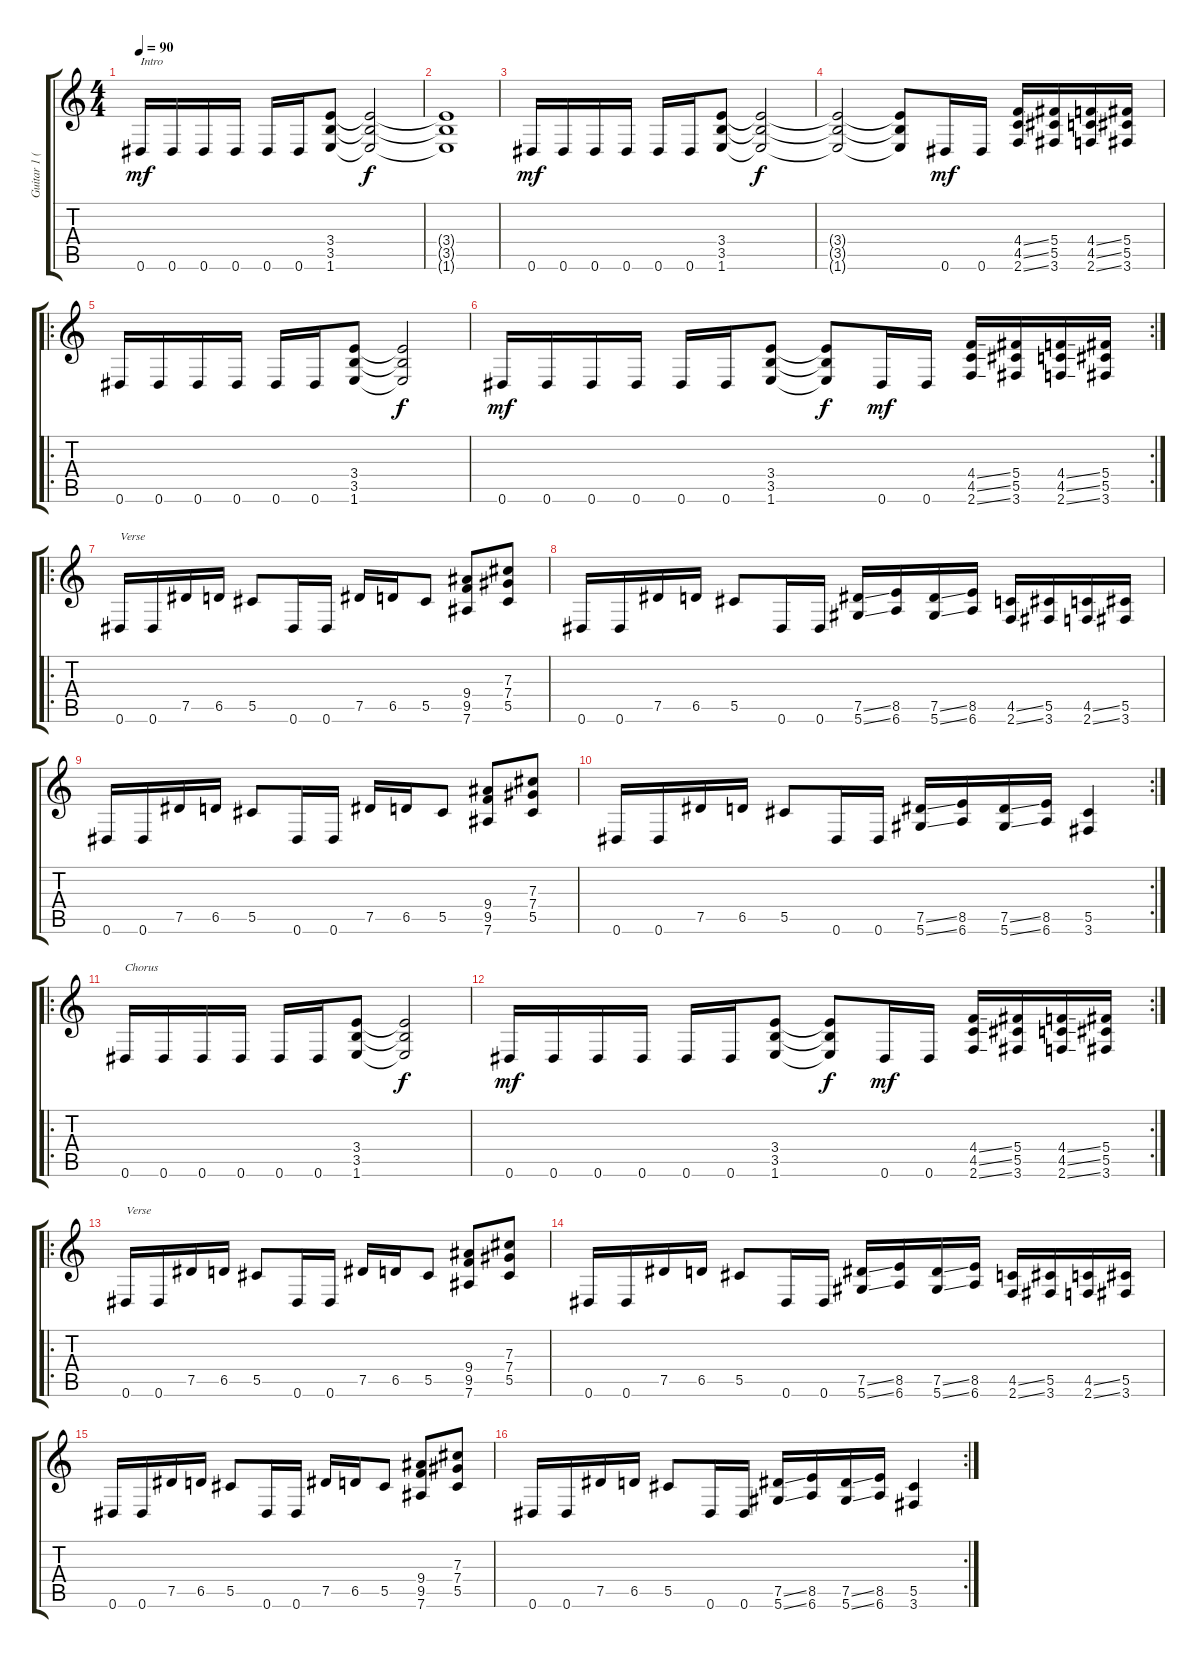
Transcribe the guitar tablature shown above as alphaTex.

\track ("Guitar 1 (Dave Mustaine)" "Guitar 1 (") {instrument distortionguitar}
\staff {score tabs}
\tuning (Eb4 Bb3 Gb3 Db3 Ab2 Eb2) {hide}
\ts (4 4)
\tempo 90
\clef g2
\ks c
0.6.16{txt "Intro" dy mf instrument distortionguitar} 0.6.16 0.6.16 0.6.16 0.6.16 0.6.16 (3.4 3.5 1.6).8 (3.4{t} 3.5{t} 1.6{t}).2{dy f} |
(3.4{t} 3.5{t} 1.6{t}).1 |
0.6.16{dy mf} 0.6.16 0.6.16 0.6.16 0.6.16 0.6.16 (3.4 3.5 1.6).8 (3.4{t} 3.5{t} 1.6{t}).2{dy f} |
(3.4{t} 3.5{t} 1.6{t}).2 (3.4{t} 3.5{t} 1.6{t}).8 0.6.16{dy mf} 0.6.16 (4.4{ss} 4.5{ss} 2.6{ss}).16 (5.4 5.5 3.6).16 (4.4{ss} 4.5{ss} 2.6{ss}).16 (5.4 5.5 3.6).16 |
\ro
0.6.16 0.6.16 0.6.16 0.6.16 0.6.16 0.6.16 (3.4 3.5 1.6).8 (3.4{t} 3.5{t} 1.6{t}).2{dy f} |
\rc 2
0.6.16{dy mf} 0.6.16 0.6.16 0.6.16 0.6.16 0.6.16 (3.4 3.5 1.6).8 (3.4{t} 3.5{t} 1.6{t}).8{dy f} 0.6.16{dy mf} 0.6.16 (4.4{ss} 4.5{ss} 2.6{ss}).16 (5.4 5.5 3.6).16 (4.4{ss} 4.5{ss} 2.6{ss}).16 (5.4 5.5 3.6).16 |
\ro
0.6.16{txt "Verse"} 0.6.16 7.5.16 6.5.16 5.5.8 0.6.16 0.6.16 7.5.16 6.5.16 5.5.8 (9.4 9.5 7.6).8 (7.3 7.4 5.5).8 |
0.6.16 0.6.16 7.5.16 6.5.16 5.5.8 0.6.16 0.6.16 (7.5{ss} 5.6{ss}).16 (8.5 6.6).16 (7.5{ss} 5.6{ss}).16 (8.5 6.6).16 (4.5{ss} 2.6{ss}).16 (5.5 3.6).16 (4.5{ss} 2.6{ss}).16 (5.5 3.6).16 |
0.6.16 0.6.16 7.5.16 6.5.16 5.5.8 0.6.16 0.6.16 7.5.16 6.5.16 5.5.8 (9.4 9.5 7.6).8 (7.3 7.4 5.5).8 |
\rc 2
0.6.16 0.6.16 7.5.16 6.5.16 5.5.8 0.6.16 0.6.16 (7.5{ss} 5.6{ss}).16 (8.5 6.6).16 (7.5{ss} 5.6{ss}).16 (8.5 6.6).16 (5.5 3.6).4 |
\ro
0.6.16{txt "Chorus"} 0.6.16 0.6.16 0.6.16 0.6.16 0.6.16 (3.4 3.5 1.6).8 (3.4{t} 3.5{t} 1.6{t}).2{dy f} |
\rc 2
0.6.16{dy mf} 0.6.16 0.6.16 0.6.16 0.6.16 0.6.16 (3.4 3.5 1.6).8 (3.4{t} 3.5{t} 1.6{t}).8{dy f} 0.6.16{dy mf} 0.6.16 (4.4{ss} 4.5{ss} 2.6{ss}).16 (5.4 5.5 3.6).16 (4.4{ss} 4.5{ss} 2.6{ss}).16 (5.4 5.5 3.6).16 |
\ro
0.6.16{txt "Verse"} 0.6.16 7.5.16 6.5.16 5.5.8 0.6.16 0.6.16 7.5.16 6.5.16 5.5.8 (9.4 9.5 7.6).8 (7.3 7.4 5.5).8 |
0.6.16 0.6.16 7.5.16 6.5.16 5.5.8 0.6.16 0.6.16 (7.5{ss} 5.6{ss}).16 (8.5 6.6).16 (7.5{ss} 5.6{ss}).16 (8.5 6.6).16 (4.5{ss} 2.6{ss}).16 (5.5 3.6).16 (4.5{ss} 2.6{ss}).16 (5.5 3.6).16 |
0.6.16 0.6.16 7.5.16 6.5.16 5.5.8 0.6.16 0.6.16 7.5.16 6.5.16 5.5.8 (9.4 9.5 7.6).8 (7.3 7.4 5.5).8 |
\rc 2
0.6.16 0.6.16 7.5.16 6.5.16 5.5.8 0.6.16 0.6.16 (7.5{ss} 5.6{ss}).16 (8.5 6.6).16 (7.5{ss} 5.6{ss}).16 (8.5 6.6).16 (5.5 3.6).4
